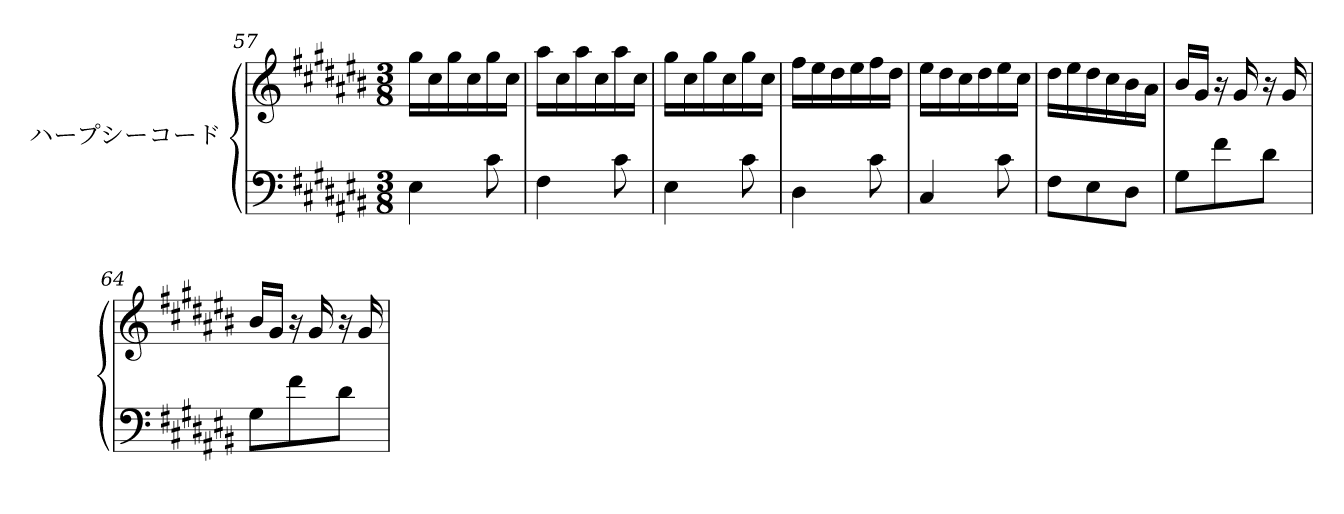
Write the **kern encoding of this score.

**kern	**kern
*part1	*part1
*staff2	*staff1
*I"ハープシーコード	*
*clefF4	*clefG2
*k[f#c#g#d#a#e#b#]	*k[f#c#g#d#a#e#b#]
*M3/8	*M3/8
=57	=57
4E#\	16gg#\LL
.	16cc#\
.	16gg#\
.	16cc#\
8c#\	16gg#\
.	16cc#\JJ
=58	=58
4F#\	16aa#\LL
.	16cc#\
.	16aa#\
.	16cc#\
8c#\	16aa#\
.	16cc#\JJ
=59	=59
4E#\	16gg#\LL
.	16cc#\
.	16gg#\
.	16cc#\
8c#\	16gg#\
.	16cc#\JJ
=60	=60
4D#\	16ff#\LL
.	16ee#\
.	16dd#\
.	16ee#\
8c#\	16ff#\
.	16dd#\JJ
!!LO:LB:g=z
=61	=61
4C#/	16ee#\LL
.	16dd#\
.	16cc#\
.	16dd#\
8c#\	16ee#\
.	16cc#\JJ
=62	=62
8F#\L	16dd#\LL
.	16ee#\
8E#\	16dd#\
.	16cc#\
8D#\J	16b#\
.	16a#\JJ
=63	=63
8G#\L	16b#/LL
.	16g#/JJ
8f#\	16r
.	16g#/
8d#\J	16r
.	16g#/
=64	=64
8G#\L	16b#/LL
.	16g#/JJ
8f#\	16r
.	16g#/
8d#\J	16r
.	16g#/
=	=
*-	*-
